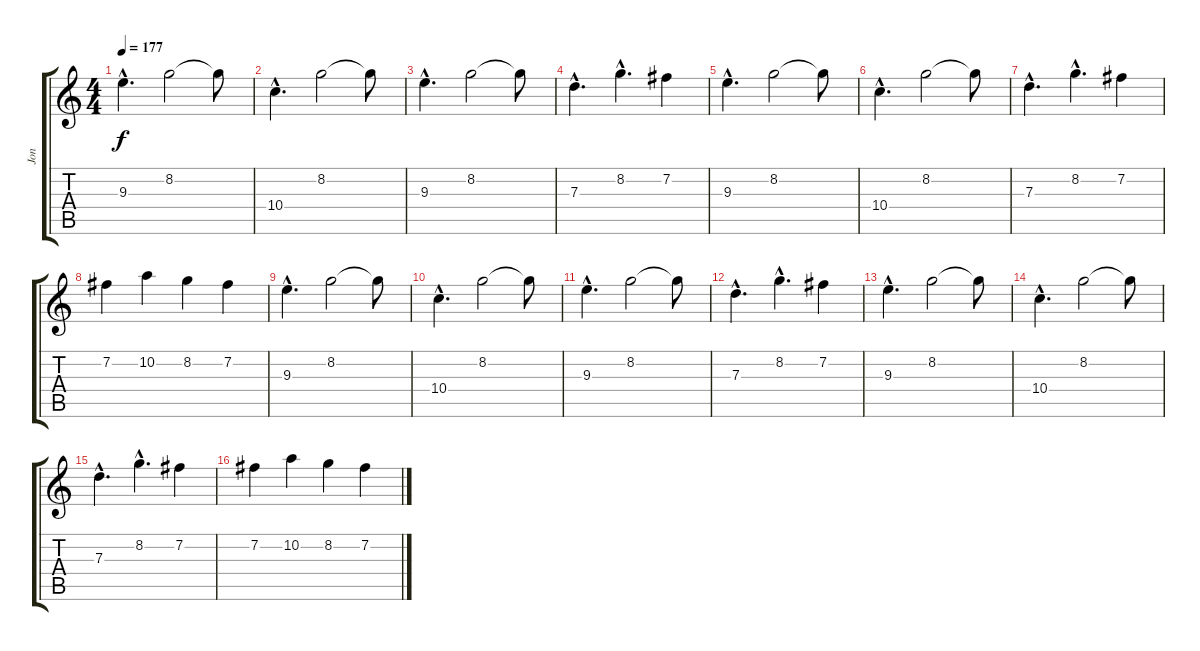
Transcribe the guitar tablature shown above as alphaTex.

\track ("Jon" "Jon") {instrument distortionguitar}
\staff {score tabs}
\tuning (E4 B3 G3 D3 A2 E2) {hide}
\ts (4 4)
\tempo 177
\clef g2
\ks c
9.3{hac}.4{d dy f} 8.2.2 8.2{t}.8 |
10.4{hac}.4{d} 8.2.2 8.2{t}.8 |
9.3{hac}.4{d} 8.2.2 8.2{t}.8 |
7.3{hac}.4{d} 8.2{hac}.4{d} 7.2.4 |
9.3{hac}.4{d} 8.2.2 8.2{t}.8 |
10.4{hac}.4{d} 8.2.2 8.2{t}.8 |
7.3{hac}.4{d} 8.2{hac}.4{d} 7.2.4 |
7.2.4 10.2.4 8.2.4 7.2.4 |
9.3{hac}.4{d} 8.2.2 8.2{t}.8 |
10.4{hac}.4{d} 8.2.2 8.2{t}.8 |
9.3{hac}.4{d} 8.2.2 8.2{t}.8 |
7.3{hac}.4{d} 8.2{hac}.4{d} 7.2.4 |
9.3{hac}.4{d} 8.2.2 8.2{t}.8 |
10.4{hac}.4{d} 8.2.2 8.2{t}.8 |
7.3{hac}.4{d} 8.2{hac}.4{d} 7.2.4 |
7.2.4 10.2.4 8.2.4 7.2.4
